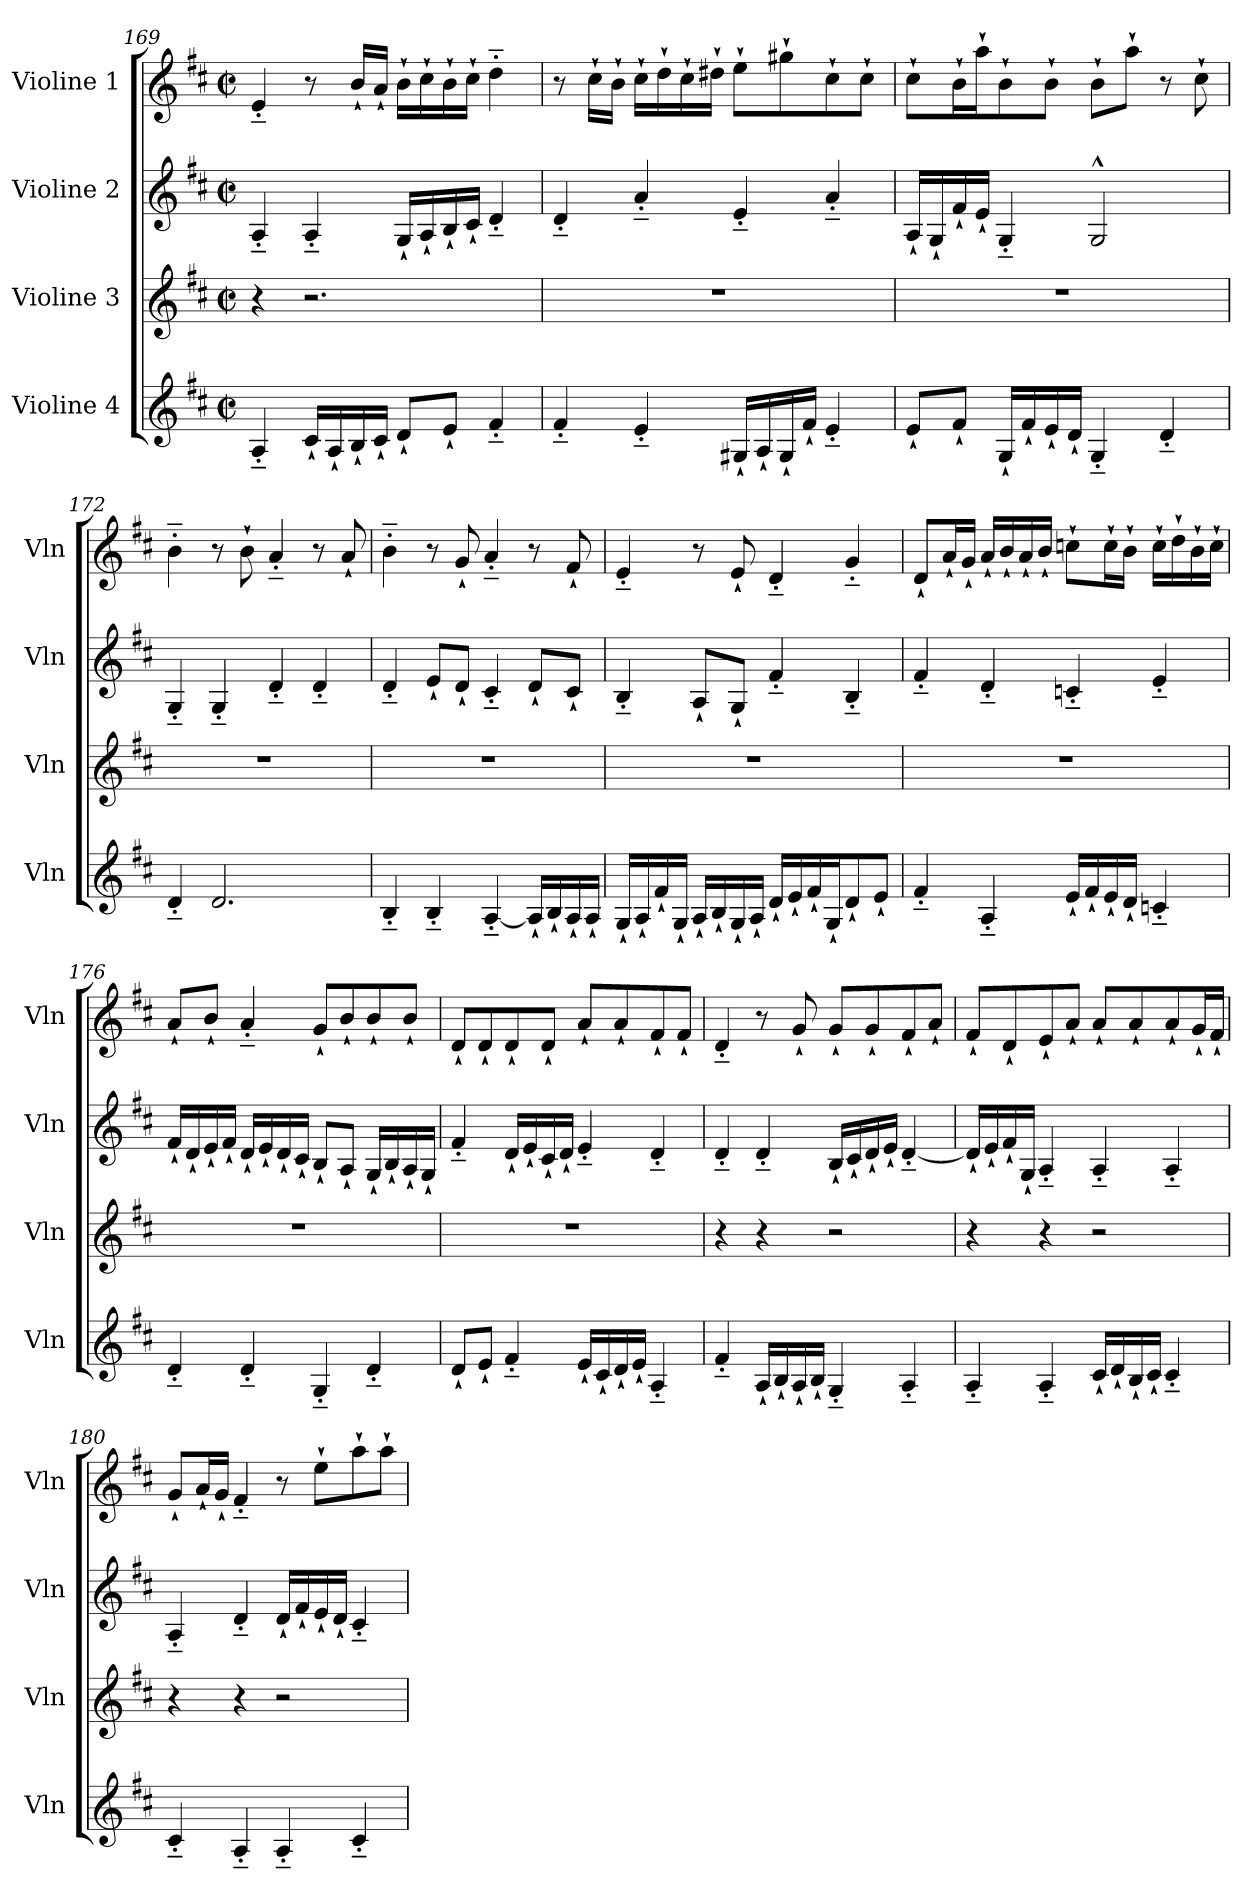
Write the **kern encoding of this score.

**kern	**kern	**kern	**kern
*part4	*part3	*part2	*part1
*staff4	*staff3	*staff2	*staff1
*I"Violine 4	*I"Violine 3	*I"Violine 2	*I"Violine 1
*I'Vln	*I'Vln	*I'Vln	*I'Vln
*clefG2	*clefG2	*clefG2	*clefG2
*k[f#c#]	*k[f#c#]	*k[f#c#]	*k[f#c#]
*D:	*D:	*D:	*D:
*M2/2	*M2/2	*M2/2	*M2/2
*met(c|)	*met(c|)	*met(c|)	*met(c|)
=169	=169	=169	=169
4A~'/	4r	4A~'/	4e~'/
16c#`/LL	2.r	4A~'/	8r
16A`/	.	.	.
16B`/	.	.	16b`/LL
16c#`/JJ	.	.	16a`/JJ
8d`/L	.	16G`/LL	16b`\LL
.	.	16A`/	16cc#`\
8e`/J	.	16B`/	16b`\
.	.	16c#`/JJ	16cc#`\JJ
4f#~'/	.	4d~'/	4dd~'\
=170	=170	=170	=170
4f#~'/	1r	4d~'/	8r
.	.	.	16cc#`\LL
.	.	.	16b`\JJ
4e~'/	.	4a~'/	16cc#`\LL
.	.	.	16dd`\
.	.	.	16cc#`\
.	.	.	16dd#X`\JJ
16G#X`/LL	.	4e~'/	8ee`\L
16A`/	.	.	.
16G#`/	.	.	8gg#X`\
16f#`/JJ	.	.	.
4e~'/	.	4a~'/	8cc#`\
.	.	.	8cc#`\J
!!LO:LB:g=z
=171	=171	=171	=171
8e`/L	1r	16A`/LL	8cc#`\L
.	.	16G`/	.
8f#`/J	.	16f#`/	16b`\L
.	.	16e`/JJ	16aa`\J
16G`/LL	.	4G~'/	8b`\
16f#`/	.	.	.
16e`/	.	.	8b`\J
16d`/JJ	.	.	.
4G~'/	.	2G^^/	8b`\L
.	.	.	8aa`\J
4d~'/	.	.	8r
.	.	.	8cc#`\
=172	=172	=172	=172
4d~'/	1r	4G~'/	4b~'\
2.d/	.	4G~'/	8r
.	.	.	8b`\
.	.	4d~'/	4a~'/
.	.	4d~'/	8r
.	.	.	8a`/
=173	=173	=173	=173
4B~'/	1r	4d~'/	4b~'\
4B~'/	.	8e`/L	8r
.	.	8d`/J	8g`/
[4A~'/	.	4c#~'/	4a~'/
16A`/LL]	.	8d`/L	8r
16B`/	.	.	.
16A`/	.	8c#`/J	8f#`/
16A`/JJ	.	.	.
=174	=174	=174	=174
16G`/LL	1r	4B~'/	4e~'/
16A`/	.	.	.
16f#`/	.	.	.
16G`/JJ	.	.	.
16A`/LL	.	8A`/L	8r
16B`/	.	.	.
16G`/	.	8G`/J	8e`/
16A`/JJ	.	.	.
16d`/LL	.	4f#~'/	4d~'/
16e`/	.	.	.
16f#`/	.	.	.
16G`/J	.	.	.
8d`/	.	4B~'/	4g~'/
8e`/J	.	.	.
!!LO:LB:g=z
=175	=175	=175	=175
4f#~'/	1r	4f#~'/	8d`/L
.	.	.	16a`/L
.	.	.	16g`/JJ
4A~'/	.	4d~'/	16a`/LL
.	.	.	16b`/
.	.	.	16a`/
.	.	.	16b`/JJ
16e`/LL	.	4cn~'/	8ccn`\L
16f#`/	.	.	.
16e`/	.	.	16cc`\L
16d`/JJ	.	.	16b`\JJ
4cn~'/	.	4e~'/	16cc`\LL
.	.	.	16dd`\
.	.	.	16b`\
.	.	.	16cc`\JJ
=176	=176	=176	=176
4d~'/	1r	16f#`/LL	8a`/L
.	.	16d`/	.
.	.	16e`/	8b`/J
.	.	16f#`/JJ	.
4d~'/	.	16d`/LL	4a~'/
.	.	16e`/	.
.	.	16d`/	.
.	.	16c#`/JJ	.
4G~'/	.	8B`/L	8g`/L
.	.	8A`/J	8b`/
4d~'/	.	16G`/LL	8b`/
.	.	16B`/	.
.	.	16A`/	8b`/J
.	.	16G`/JJ	.
=177	=177	=177	=177
8d`/L	1r	4f#~'/	8d`/L
8e`/J	.	.	8d`/
4f#~'/	.	16d`/LL	8d`/
.	.	16e`/	.
.	.	16c#`/	8d`/J
.	.	16d`/JJ	.
16e`/LL	.	4e~'/	8a`/L
16c#`/	.	.	.
16d`/	.	.	8a`/
16e`/JJ	.	.	.
4A~'/	.	4d~'/	8f#`/
.	.	.	8f#`/J
!!LO:PB:g=z
=178	=178	=178	=178
4f#~'/	4r	4d~'/	4d~'/
16A`/LL	4r	4d~'/	8r
16B`/	.	.	.
16A`/	.	.	8g`/
16B`/JJ	.	.	.
4G~'/	2r	16B`/LL	8g`/L
.	.	16c#`/	.
.	.	16d`/	8g`/
.	.	16e`/JJ	.
4A~'/	.	[4d~'/	8f#`/
.	.	.	8a`/J
=179	=179	=179	=179
4A~'/	4r	16d`/LL]	8f#`/L
.	.	16e`/	.
.	.	16f#`/	8d`/
.	.	16G`/JJ	.
4A~'/	4r	4A~'/	8e`/
.	.	.	8a`/J
16c#`/LL	2r	4A~'/	8a`/L
16d`/	.	.	.
16B`/	.	.	8a`/
16c#`/JJ	.	.	.
4c#~'/	.	4A~'/	8a`/
.	.	.	16g`/L
.	.	.	16f#`/JJ
=180	=180	=180	=180
4c#~'/	4r	4A~'/	8g`/L
.	.	.	16a`/L
.	.	.	16g`/JJ
4A~'/	4r	4d~'/	4f#~'/
4A~'/	2r	16d`/LL	8r
.	.	16f#`/	.
.	.	16e`/	8ee`\L
.	.	16d`/JJ	.
4c#~'/	.	4c#~'/	8aa`\
.	.	.	8aa`\J
=	=	=	=
*-	*-	*-	*-
